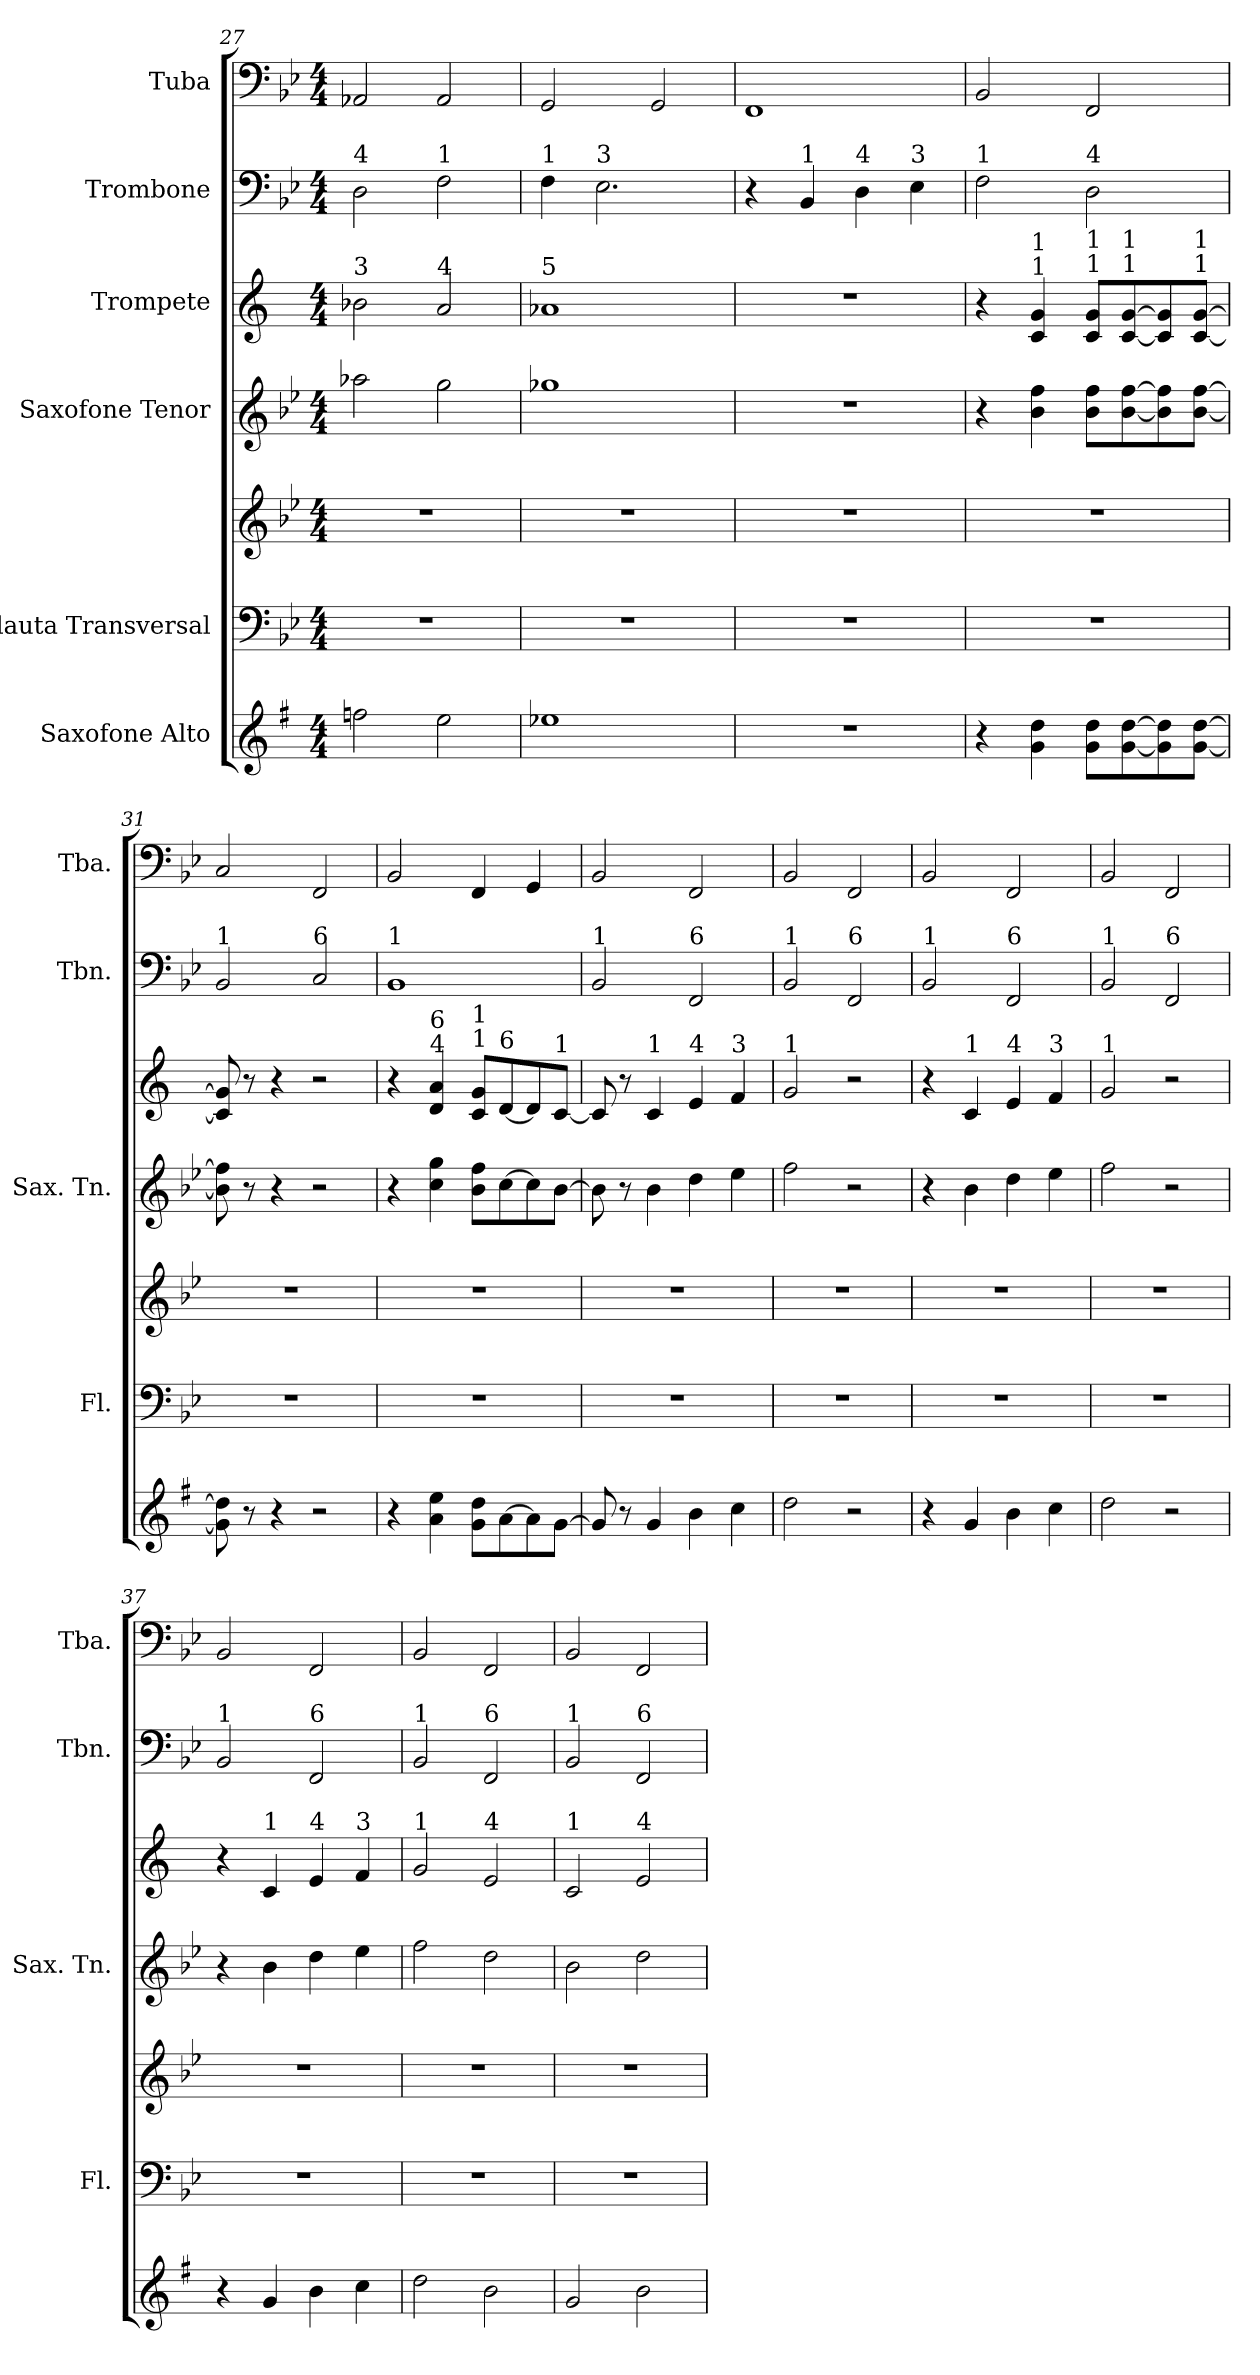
**kern	**kern	**kern	**kern	**kern	**kern	**kern
*part6	*part5	*part5	*part4	*part3	*part2	*part1
*staff7	*staff6	*staff5	*staff4	*staff3	*staff2	*staff1
*I"Saxofone Alto	*I"Flauta Transversal	*	*I"Saxofone Tenor	*I"Trompete	*I"Trombone	*I"Tuba
*	*I'Fl.	*	*I'Sax. Tn.	*	*I'Tbn.	*I'Tba.
*clefG2	*clefF4	*clefG2	*clefG2	*clefG2	*clefF4	*clefF4
*ITrd5c9	*	*	*ITrd8c14	*ITrd1c2	*	*
*k[b-e-]	*k[b-e-]	*k[b-e-]	*k[b-e-]	*k[b-e-]	*k[b-e-]	*k[b-e-]
*M4/4	*M4/4	*M4/4	*M4/4	*M4/4	*M4/4	*M4/4
=27	=27	=27	=27	=27	=27	=27
!	!	!	!	!	!LO:TX:a:t=4	!
!	!	!	!	!LO:TX:a:t=3	!	!
2a-X\	1r	1r	2a-X\	2a-X\	2D\	2AA-X/
!	!	!	!	!	!LO:TX:a:t=1	!
!	!	!	!	!LO:TX:a:t=4	!	!
2g\	.	.	2g\	2g/	2F\	2AA-/
=28	=28	=28	=28	=28	=28	=28
!	!	!	!	!	!LO:TX:a:t=1	!
!	!	!	!	!LO:TX:a:t=5	!	!
1g-X	1r	1r	1g-X	1g-X	4F\	2GG/
!	!	!	!	!	!LO:TX:a:t=3	!
.	.	.	.	.	2.E-\	.
.	.	.	.	.	.	2GG/
=29	=29	=29	=29	=29	=29	=29
1r	1r	1r	1r	1r	4r	1FF
!	!	!	!	!	!LO:TX:a:t=1	!
.	.	.	.	.	4BB-/	.
!	!	!	!	!	!LO:TX:a:t=4	!
.	.	.	.	.	4D\	.
!	!	!	!	!	!LO:TX:a:t=3	!
.	.	.	.	.	4E-\	.
!!LO:PB:g=z
=30	=30	=30	=30	=30	=30	=30
!	!	!	!	!	!LO:TX:a:t=1	!
4r	1r	1r	4r	4r	2F\	2BB-/
!	!	!	!	!LO:TX:a:t=1	!	!
!	!	!	!	!LO:TX:a:t=1	!	!
4B-\ 4f\	.	.	4B-\ 4f\	4B-/ 4f/	.	.
!	!	!	!	!	!LO:TX:a:t=4	!
!	!	!	!	!LO:TX:a:t=1	!	!
!	!	!	!	!LO:TX:a:t=1	!	!
8B-\ 8f\L	.	.	8B-\ 8f\L	8B-/ 8f/L	2D\	2FF/
!	!	!	!	!LO:TX:a:t=1	!	!
!	!	!	!	!LO:TX:a:t=1	!	!
[8B-\ [8f\	.	.	[8B-\ [8f\	[8B-/ [8f/	.	.
8B-\] 8f\]	.	.	8B-\] 8f\]	8B-/] 8f/]	.	.
!	!	!	!	!LO:TX:a:t=1	!	!
!	!	!	!	!LO:TX:a:t=1	!	!
[8B-\ [8f\J	.	.	[8B-\ [8f\J	[8B-/ [8f/J	.	.
=31	=31	=31	=31	=31	=31	=31
!	!	!	!	!	!LO:TX:a:t=1	!
8B-\] 8f\]	1r	1r	8B-\] 8f\]	8B-/] 8f/]	2BB-/	2C/
8r	.	.	8r	8r	.	.
4r	.	.	4r	4r	.	.
!	!	!	!	!	!LO:TX:a:t=6	!
2r	.	.	2r	2r	2C/	2FF/
=32	=32	=32	=32	=32	=32	=32
!	!	!	!	!	!LO:TX:a:t=1	!
4r	1r	1r	4r	4r	1BB-	2BB-/
!	!	!	!	!LO:TX:a:t=4	!	!
!	!	!	!	!LO:TX:a:t=6	!	!
4c\ 4g\	.	.	4c\ 4g\	4c/ 4g/	.	.
!	!	!	!	!LO:TX:a:t=1	!	!
!	!	!	!	!LO:TX:a:t=1	!	!
8B-\ 8f\L	.	.	8B-\ 8f\L	8B-/ 8f/L	.	4FF/
!	!	!	!	!LO:TX:a:t=6	!	!
[8c\	.	.	[8c\	[8c/	.	.
8c\]	.	.	8c\]	8c/]	.	4GG/
!	!	!	!	!LO:TX:a:t=1	!	!
[8B-\J	.	.	[8B-\J	[8B-/J	.	.
=33	=33	=33	=33	=33	=33	=33
!	!	!	!	!	!LO:TX:a:t=1	!
8B-/]	1r	1r	8B-\]	8B-/]	2BB-/	2BB-/
8r	.	.	8r	8r	.	.
!	!	!	!	!LO:TX:a:t=1	!	!
4B-/	.	.	4B-\	4B-/	.	.
!	!	!	!	!	!LO:TX:a:t=6	!
!	!	!	!	!LO:TX:a:t=4	!	!
4d\	.	.	4d\	4d/	2FF/	2FF/
!	!	!	!	!LO:TX:a:t=3	!	!
4e-\	.	.	4e-\	4e-/	.	.
=34	=34	=34	=34	=34	=34	=34
!	!	!	!	!	!LO:TX:a:t=1	!
!	!	!	!	!LO:TX:a:t=1	!	!
2f\	1r	1r	2f\	2f/	2BB-/	2BB-/
!	!	!	!	!	!LO:TX:a:t=6	!
2r	.	.	2r	2r	2FF/	2FF/
=35	=35	=35	=35	=35	=35	=35
!	!	!	!	!	!LO:TX:a:t=1	!
4r	1r	1r	4r	4r	2BB-/	2BB-/
!	!	!	!	!LO:TX:a:t=1	!	!
4B-/	.	.	4B-\	4B-/	.	.
!	!	!	!	!	!LO:TX:a:t=6	!
!	!	!	!	!LO:TX:a:t=4	!	!
4d\	.	.	4d\	4d/	2FF/	2FF/
!	!	!	!	!LO:TX:a:t=3	!	!
4e-\	.	.	4e-\	4e-/	.	.
=36	=36	=36	=36	=36	=36	=36
!	!	!	!	!	!LO:TX:a:t=1	!
!	!	!	!	!LO:TX:a:t=1	!	!
2f\	1r	1r	2f\	2f/	2BB-/	2BB-/
!	!	!	!	!	!LO:TX:a:t=6	!
2r	.	.	2r	2r	2FF/	2FF/
!!LO:PB:g=z
=37	=37	=37	=37	=37	=37	=37
!	!	!	!	!	!LO:TX:a:t=1	!
4r	1r	1r	4r	4r	2BB-/	2BB-/
!	!	!	!	!LO:TX:a:t=1	!	!
4B-/	.	.	4B-\	4B-/	.	.
!	!	!	!	!	!LO:TX:a:t=6	!
!	!	!	!	!LO:TX:a:t=4	!	!
4d\	.	.	4d\	4d/	2FF/	2FF/
!	!	!	!	!LO:TX:a:t=3	!	!
4e-\	.	.	4e-\	4e-/	.	.
=38	=38	=38	=38	=38	=38	=38
!	!	!	!	!	!LO:TX:a:t=1	!
!	!	!	!	!LO:TX:a:t=1	!	!
2f\	1r	1r	2f\	2f/	2BB-/	2BB-/
!	!	!	!	!	!LO:TX:a:t=6	!
!	!	!	!	!LO:TX:a:t=4	!	!
2d\	.	.	2d\	2d/	2FF/	2FF/
=39	=39	=39	=39	=39	=39	=39
!	!	!	!	!	!LO:TX:a:t=1	!
!	!	!	!	!LO:TX:a:t=1	!	!
2B-/	1r	1r	2B-\	2B-/	2BB-/	2BB-/
!	!	!	!	!	!LO:TX:a:t=6	!
!	!	!	!	!LO:TX:a:t=4	!	!
2d\	.	.	2d\	2d/	2FF/	2FF/
=	=	=	=	=	=	=
*-	*-	*-	*-	*-	*-	*-
